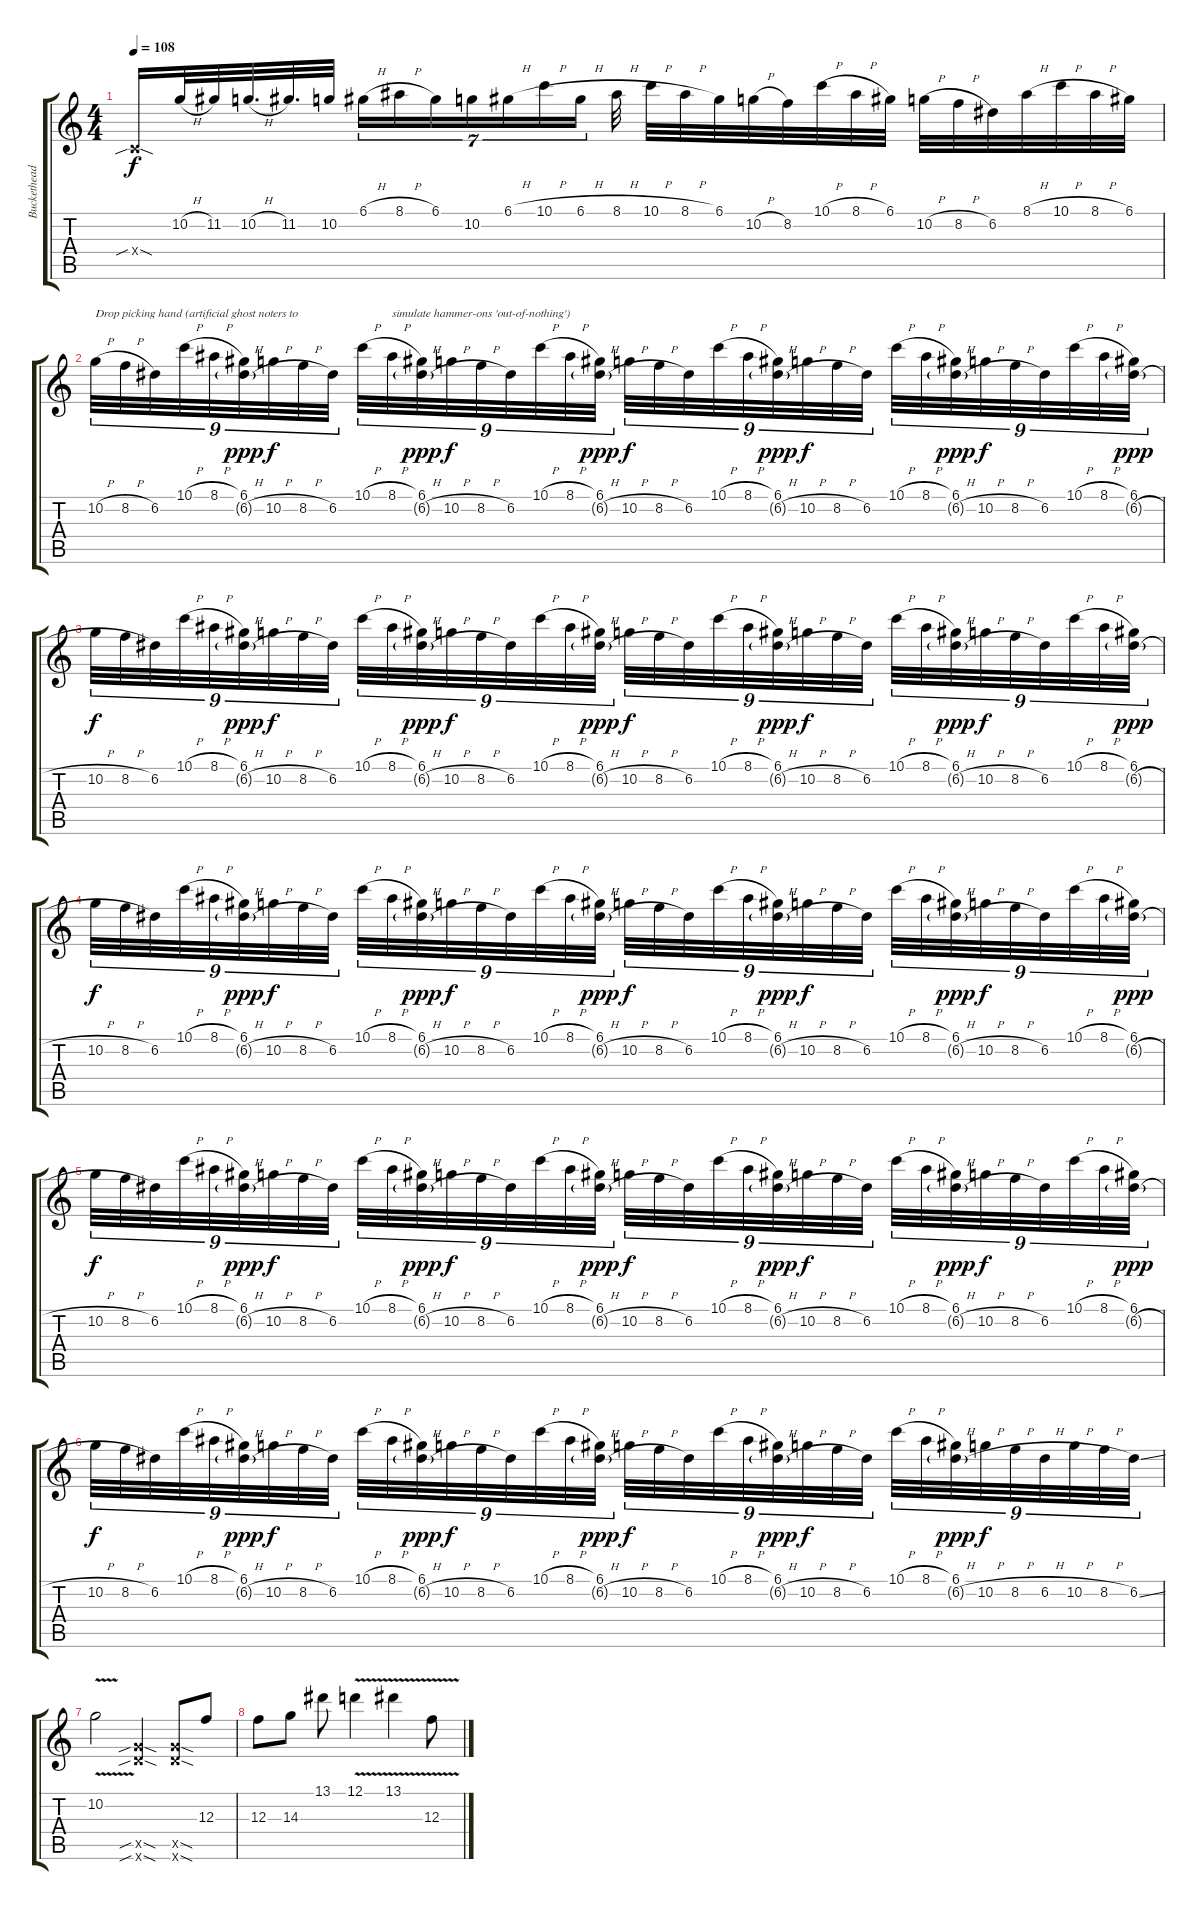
\track ("Buckethead" "Buckethead") {instrument distortionguitar}
\staff {score tabs}
\tuning (D4 A3 F3 C3 G2 D2) {hide}
\ts (4 4)
\tempo 108
\clef g2
\ks c
0.4{sib sod x}.16{dy f} 10.2{h}.32 11.2.32 10.2{h}.32{d} 11.2.32{d} 10.2.32 6.1{h}.16{tu (7 4)} 8.1{h}.16{tu (7 4)} 6.1.16{tu (7 4)} 10.2.16{tu (7 4)} 6.1{h}.16{tu (7 4)} 10.1{h}.16{tu (7 4)} 6.1{h}.16{tu (7 4)} 8.1{h}.32 10.1{h}.32 8.1{h}.32 6.1.32 10.2{h}.32 8.2.32 10.1{h}.32 8.1{h}.32 6.1.32 10.2{h}.32 8.2{h}.32 6.2.32 8.1{h}.32 10.1{h}.32 8.1{h}.32 6.1.32 |
10.2{h}.32{tu (9 8) txt "Drop picking hand (artificial ghost noters to "} 8.2{h}.32{tu (9 8)} 6.2.32{tu (9 8)} 10.1{h}.32{tu (9 8)} 8.1{h}.32{tu (9 8)} (6.1 6.2{h g}).32{tu (9 8) dy ppp} 10.2{h}.32{tu (9 8) dy f} 8.2{h}.32{tu (9 8)} 6.2.32{tu (9 8)} 10.1{h}.32{tu (9 8)} 8.1{h}.32{tu (9 8) txt "simulate hammer-ons 'out-of-nothing')"} (6.1 6.2{h g}).32{tu (9 8) dy ppp} 10.2{h}.32{tu (9 8) dy f} 8.2{h}.32{tu (9 8)} 6.2.32{tu (9 8)} 10.1{h}.32{tu (9 8)} 8.1{h}.32{tu (9 8)} (6.1 6.2{h g}).32{tu (9 8) dy ppp} 10.2{h}.32{tu (9 8) dy f} 8.2{h}.32{tu (9 8)} 6.2.32{tu (9 8)} 10.1{h}.32{tu (9 8)} 8.1{h}.32{tu (9 8)} (6.1 6.2{h g}).32{tu (9 8) dy ppp} 10.2{h}.32{tu (9 8) dy f} 8.2{h}.32{tu (9 8)} 6.2.32{tu (9 8)} 10.1{h}.32{tu (9 8)} 8.1{h}.32{tu (9 8)} (6.1 6.2{h g}).32{tu (9 8) dy ppp} 10.2{h}.32{tu (9 8) dy f} 8.2{h}.32{tu (9 8)} 6.2.32{tu (9 8)} 10.1{h}.32{tu (9 8)} 8.1{h}.32{tu (9 8)} (6.1 6.2{h g}).32{tu (9 8) dy ppp} |
10.2{h}.32{tu (9 8) dy f} 8.2{h}.32{tu (9 8)} 6.2.32{tu (9 8)} 10.1{h}.32{tu (9 8)} 8.1{h}.32{tu (9 8)} (6.1 6.2{h g}).32{tu (9 8) dy ppp} 10.2{h}.32{tu (9 8) dy f} 8.2{h}.32{tu (9 8)} 6.2.32{tu (9 8)} 10.1{h}.32{tu (9 8)} 8.1{h}.32{tu (9 8)} (6.1 6.2{h g}).32{tu (9 8) dy ppp} 10.2{h}.32{tu (9 8) dy f} 8.2{h}.32{tu (9 8)} 6.2.32{tu (9 8)} 10.1{h}.32{tu (9 8)} 8.1{h}.32{tu (9 8)} (6.1 6.2{h g}).32{tu (9 8) dy ppp} 10.2{h}.32{tu (9 8) dy f} 8.2{h}.32{tu (9 8)} 6.2.32{tu (9 8)} 10.1{h}.32{tu (9 8)} 8.1{h}.32{tu (9 8)} (6.1 6.2{h g}).32{tu (9 8) dy ppp} 10.2{h}.32{tu (9 8) dy f} 8.2{h}.32{tu (9 8)} 6.2.32{tu (9 8)} 10.1{h}.32{tu (9 8)} 8.1{h}.32{tu (9 8)} (6.1 6.2{h g}).32{tu (9 8) dy ppp} 10.2{h}.32{tu (9 8) dy f} 8.2{h}.32{tu (9 8)} 6.2.32{tu (9 8)} 10.1{h}.32{tu (9 8)} 8.1{h}.32{tu (9 8)} (6.1 6.2{h g}).32{tu (9 8) dy ppp} |
10.2{h}.32{tu (9 8) dy f} 8.2{h}.32{tu (9 8)} 6.2.32{tu (9 8)} 10.1{h}.32{tu (9 8)} 8.1{h}.32{tu (9 8)} (6.1 6.2{h g}).32{tu (9 8) dy ppp} 10.2{h}.32{tu (9 8) dy f} 8.2{h}.32{tu (9 8)} 6.2.32{tu (9 8)} 10.1{h}.32{tu (9 8)} 8.1{h}.32{tu (9 8)} (6.1 6.2{h g}).32{tu (9 8) dy ppp} 10.2{h}.32{tu (9 8) dy f} 8.2{h}.32{tu (9 8)} 6.2.32{tu (9 8)} 10.1{h}.32{tu (9 8)} 8.1{h}.32{tu (9 8)} (6.1 6.2{h g}).32{tu (9 8) dy ppp} 10.2{h}.32{tu (9 8) dy f} 8.2{h}.32{tu (9 8)} 6.2.32{tu (9 8)} 10.1{h}.32{tu (9 8)} 8.1{h}.32{tu (9 8)} (6.1 6.2{h g}).32{tu (9 8) dy ppp} 10.2{h}.32{tu (9 8) dy f} 8.2{h}.32{tu (9 8)} 6.2.32{tu (9 8)} 10.1{h}.32{tu (9 8)} 8.1{h}.32{tu (9 8)} (6.1 6.2{h g}).32{tu (9 8) dy ppp} 10.2{h}.32{tu (9 8) dy f} 8.2{h}.32{tu (9 8)} 6.2.32{tu (9 8)} 10.1{h}.32{tu (9 8)} 8.1{h}.32{tu (9 8)} (6.1 6.2{h g}).32{tu (9 8) dy ppp} |
10.2{h}.32{tu (9 8) dy f} 8.2{h}.32{tu (9 8)} 6.2.32{tu (9 8)} 10.1{h}.32{tu (9 8)} 8.1{h}.32{tu (9 8)} (6.1 6.2{h g}).32{tu (9 8) dy ppp} 10.2{h}.32{tu (9 8) dy f} 8.2{h}.32{tu (9 8)} 6.2.32{tu (9 8)} 10.1{h}.32{tu (9 8)} 8.1{h}.32{tu (9 8)} (6.1 6.2{h g}).32{tu (9 8) dy ppp} 10.2{h}.32{tu (9 8) dy f} 8.2{h}.32{tu (9 8)} 6.2.32{tu (9 8)} 10.1{h}.32{tu (9 8)} 8.1{h}.32{tu (9 8)} (6.1 6.2{h g}).32{tu (9 8) dy ppp} 10.2{h}.32{tu (9 8) dy f} 8.2{h}.32{tu (9 8)} 6.2.32{tu (9 8)} 10.1{h}.32{tu (9 8)} 8.1{h}.32{tu (9 8)} (6.1 6.2{h g}).32{tu (9 8) dy ppp} 10.2{h}.32{tu (9 8) dy f} 8.2{h}.32{tu (9 8)} 6.2.32{tu (9 8)} 10.1{h}.32{tu (9 8)} 8.1{h}.32{tu (9 8)} (6.1 6.2{h g}).32{tu (9 8) dy ppp} 10.2{h}.32{tu (9 8) dy f} 8.2{h}.32{tu (9 8)} 6.2.32{tu (9 8)} 10.1{h}.32{tu (9 8)} 8.1{h}.32{tu (9 8)} (6.1 6.2{h g}).32{tu (9 8) dy ppp} |
10.2{h}.32{tu (9 8) dy f} 8.2{h}.32{tu (9 8)} 6.2.32{tu (9 8)} 10.1{h}.32{tu (9 8)} 8.1{h}.32{tu (9 8)} (6.1 6.2{h g}).32{tu (9 8) dy ppp} 10.2{h}.32{tu (9 8) dy f} 8.2{h}.32{tu (9 8)} 6.2.32{tu (9 8)} 10.1{h}.32{tu (9 8)} 8.1{h}.32{tu (9 8)} (6.1 6.2{h g}).32{tu (9 8) dy ppp} 10.2{h}.32{tu (9 8) dy f} 8.2{h}.32{tu (9 8)} 6.2.32{tu (9 8)} 10.1{h}.32{tu (9 8)} 8.1{h}.32{tu (9 8)} (6.1 6.2{h g}).32{tu (9 8) dy ppp} 10.2{h}.32{tu (9 8) dy f} 8.2{h}.32{tu (9 8)} 6.2.32{tu (9 8)} 10.1{h}.32{tu (9 8)} 8.1{h}.32{tu (9 8)} (6.1 6.2{h g}).32{tu (9 8) dy ppp} 10.2{h}.32{tu (9 8) dy f} 8.2{h}.32{tu (9 8)} 6.2.32{tu (9 8)} 10.1{h}.32{tu (9 8)} 8.1{h}.32{tu (9 8)} (6.1 6.2{h g}).32{tu (9 8) dy ppp} 10.2{h}.32{tu (9 8) dy f} 8.2{h}.32{tu (9 8)} 6.2{h}.32{tu (9 8)} 10.2{h}.32{tu (9 8)} 8.2{h}.32{tu (9 8)} 6.2{ss}.32{tu (9 8)} |
10.2{v}.2 (12.5{sib sod x} 12.6{sib sod x}).4 (12.5{sod x} 12.6{sod x}).8 12.3.8 |
12.3.8 14.3.8 13.1.8 12.1{v}.4 13.1{v}.4 12.3{v}.8
